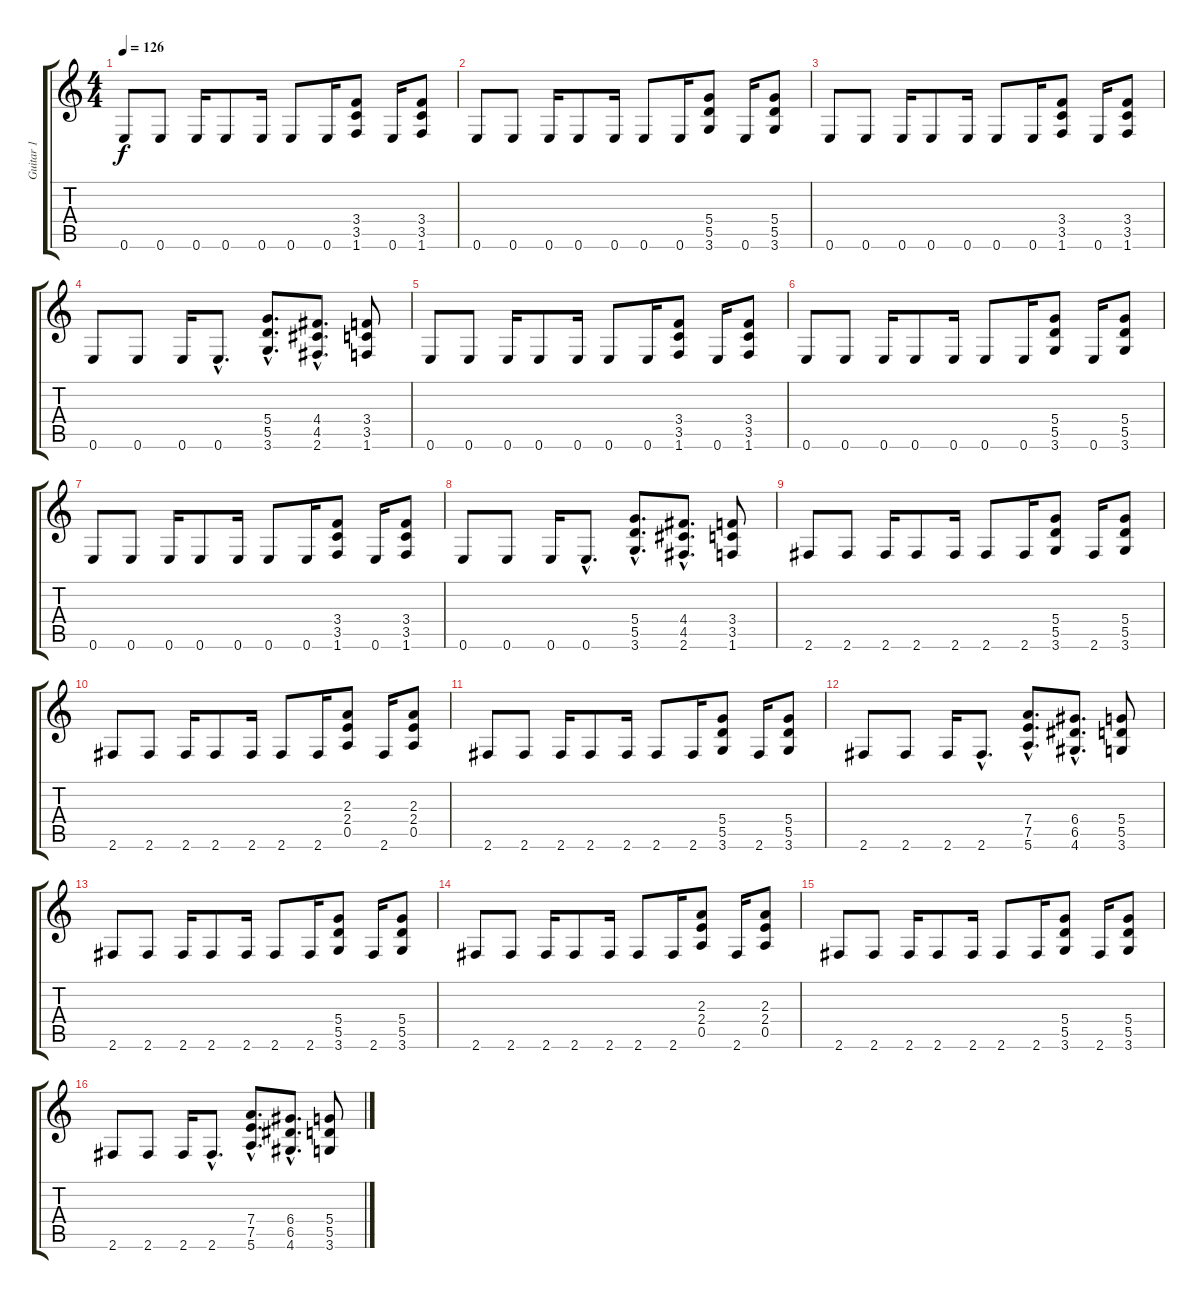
\track ("Guitar 1" "Guitar 1") {instrument distortionguitar}
\staff {score tabs}
\tuning (E4 B3 G3 D3 A2 E2) {hide}
\ts (4 4)
\tempo 126
\clef g2
\ks c
0.6.8{dy f} 0.6.8 0.6.16 0.6.8 0.6.16 0.6.8 0.6.16 (3.4 3.5 1.6).8 0.6.16 (3.4 3.5 1.6).8 |
0.6.8 0.6.8 0.6.16 0.6.8 0.6.16 0.6.8 0.6.16 (5.4 5.5 3.6).8 0.6.16 (5.4 5.5 3.6).8 |
0.6.8 0.6.8 0.6.16 0.6.8 0.6.16 0.6.8 0.6.16 (3.4 3.5 1.6).8 0.6.16 (3.4 3.5 1.6).8 |
0.6.8 0.6.8 0.6.16 0.6{hac}.8{d} (5.4{hac} 5.5{hac} 3.6{hac}).8{d} (4.4{hac} 4.5{hac} 2.6{hac}).8{d} (3.4 3.5 1.6).8 |
0.6.8 0.6.8 0.6.16 0.6.8 0.6.16 0.6.8 0.6.16 (3.4 3.5 1.6).8 0.6.16 (3.4 3.5 1.6).8 |
0.6.8 0.6.8 0.6.16 0.6.8 0.6.16 0.6.8 0.6.16 (5.4 5.5 3.6).8 0.6.16 (5.4 5.5 3.6).8 |
0.6.8 0.6.8 0.6.16 0.6.8 0.6.16 0.6.8 0.6.16 (3.4 3.5 1.6).8 0.6.16 (3.4 3.5 1.6).8 |
0.6.8 0.6.8 0.6.16 0.6{hac}.8{d} (5.4{hac} 5.5{hac} 3.6{hac}).8{d} (4.4{hac} 4.5{hac} 2.6{hac}).8{d} (3.4 3.5 1.6).8 |
2.6.8 2.6.8 2.6.16 2.6.8 2.6.16 2.6.8 2.6.16 (5.4 5.5 3.6).8 2.6.16 (5.4 5.5 3.6).8 |
2.6.8 2.6.8 2.6.16 2.6.8 2.6.16 2.6.8 2.6.16 (2.3 2.4 0.5).8 2.6.16 (2.3 2.4 0.5).8 |
2.6.8 2.6.8 2.6.16 2.6.8 2.6.16 2.6.8 2.6.16 (5.4 5.5 3.6).8 2.6.16 (5.4 5.5 3.6).8 |
2.6.8 2.6.8 2.6.16 2.6{hac}.8{d} (7.4{hac} 7.5{hac} 5.6{hac}).8{d} (6.4{hac} 6.5{hac} 4.6{hac}).8{d} (5.4 5.5 3.6).8 |
2.6.8 2.6.8 2.6.16 2.6.8 2.6.16 2.6.8 2.6.16 (5.4 5.5 3.6).8 2.6.16 (5.4 5.5 3.6).8 |
2.6.8 2.6.8 2.6.16 2.6.8 2.6.16 2.6.8 2.6.16 (2.3 2.4 0.5).8 2.6.16 (2.3 2.4 0.5).8 |
2.6.8 2.6.8 2.6.16 2.6.8 2.6.16 2.6.8 2.6.16 (5.4 5.5 3.6).8 2.6.16 (5.4 5.5 3.6).8 |
2.6.8 2.6.8 2.6.16 2.6{hac}.8{d} (7.4{hac} 7.5{hac} 5.6{hac}).8{d} (6.4{hac} 6.5{hac} 4.6{hac}).8{d} (5.4 5.5 3.6).8
